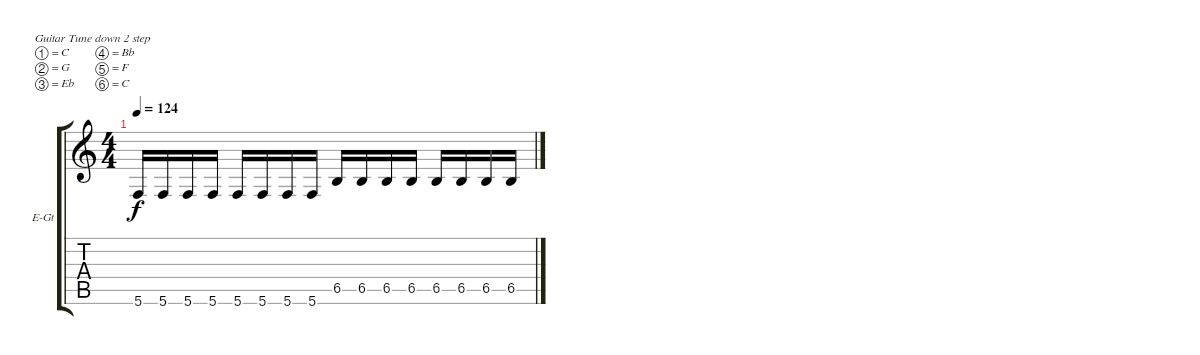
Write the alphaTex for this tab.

\defaultSystemsLayout 4
\bracketExtendMode groupsimilarinstruments
\firstSystemTrackNameOrientation horizontal
\otherSystemsTrackNameOrientation horizontal
\track ("Electric Guitar" "E-Gt") {instrument overdrivenguitar}
\staff {score tabs}
\tuning (C4 G3 Eb3 Bb2 F2 C2)
\ts (4 4)
\tempo 124
\clef g2
\ks c
5.6.16{dy f} 5.6.16 5.6.16 5.6.16 5.6.16 5.6.16 5.6.16 5.6.16 6.5.16 6.5.16 6.5.16 6.5.16 6.5.16 6.5.16 6.5.16 6.5.16
